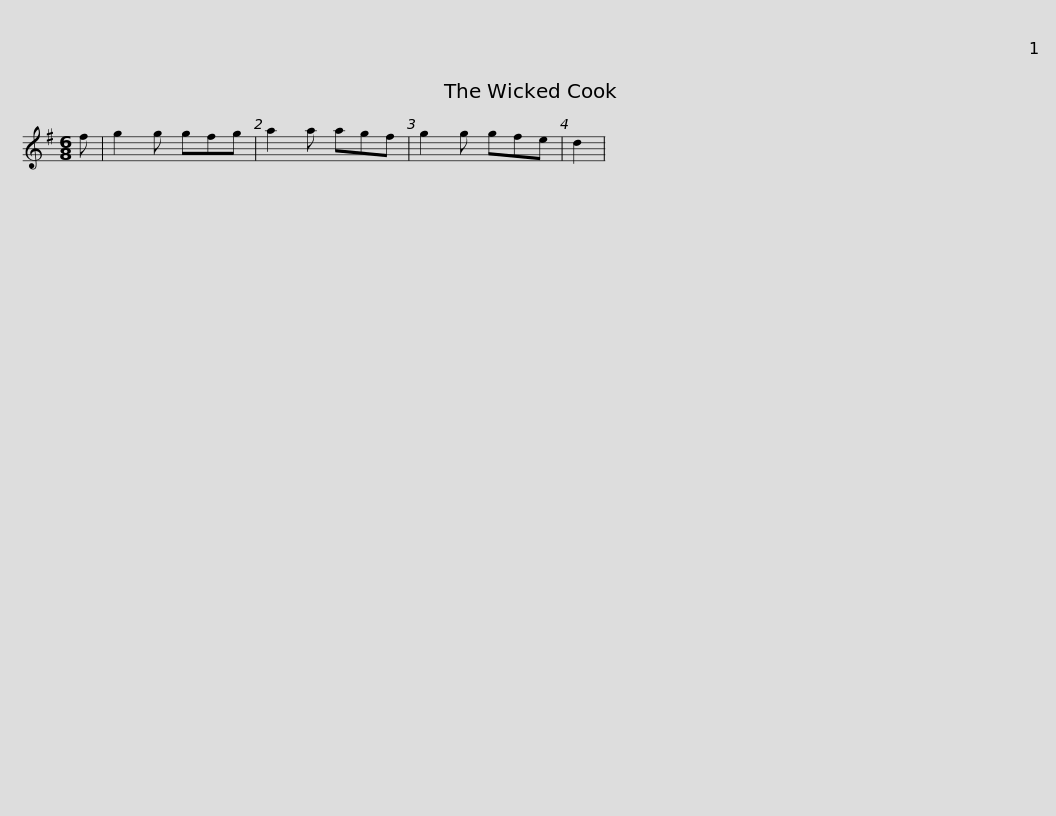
X:1
L:1/8
M:6/8
I:linebreak $
K:G
V:1 treble
V:1
 f | g2 g gfg | a2 a agf | g2 g gfe | d2 | %5
